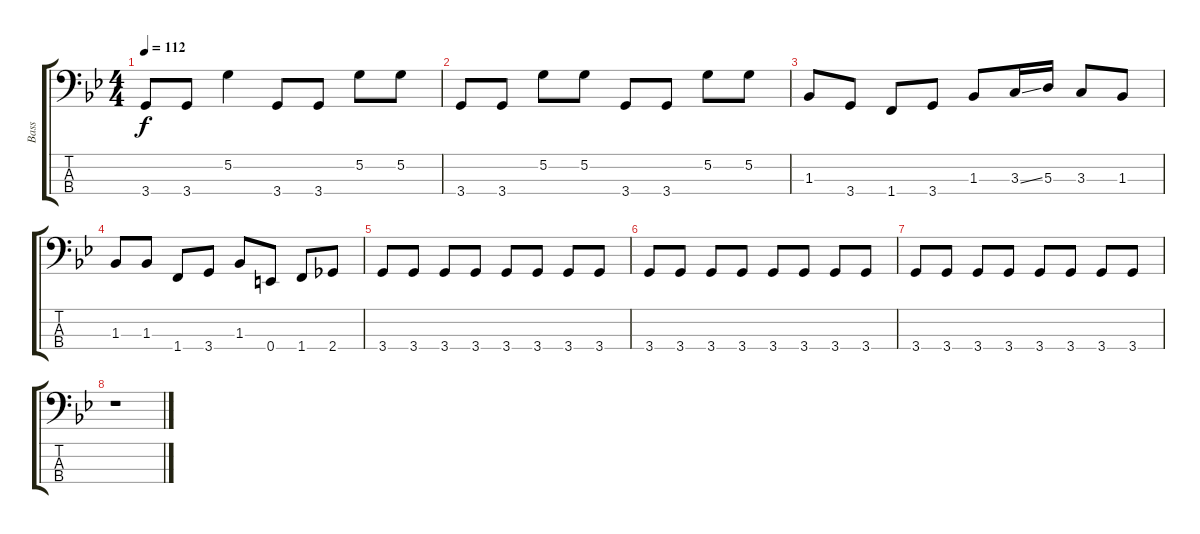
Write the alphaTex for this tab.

\track ("Bass" "Bass") {instrument electricbasspick}
\staff {score tabs}
\tuning (G2 D2 A1 E1) {hide}
\ts (4 4)
\tempo 112
\clef f4
\ks bb
3.4.8{dy f} 3.4.8 5.2.4 3.4.8 3.4.8 5.2.8 5.2.8 |
3.4.8 3.4.8 5.2.8 5.2.8 3.4.8 3.4.8 5.2.8 5.2.8 |
1.3.8 3.4.8 1.4.8 3.4.8 1.3.8 3.3{ss}.16 5.3.16 3.3.8 1.3.8 |
1.3.8 1.3.8 1.4.8 3.4.8 1.3.8 0.4.8 1.4.8 2.4.8 |
3.4.8 3.4.8 3.4.8 3.4.8 3.4.8 3.4.8 3.4.8 3.4.8 |
3.4.8 3.4.8 3.4.8 3.4.8 3.4.8 3.4.8 3.4.8 3.4.8 |
3.4.8 3.4.8 3.4.8 3.4.8 3.4.8 3.4.8 3.4.8 3.4.8 |
r.1
